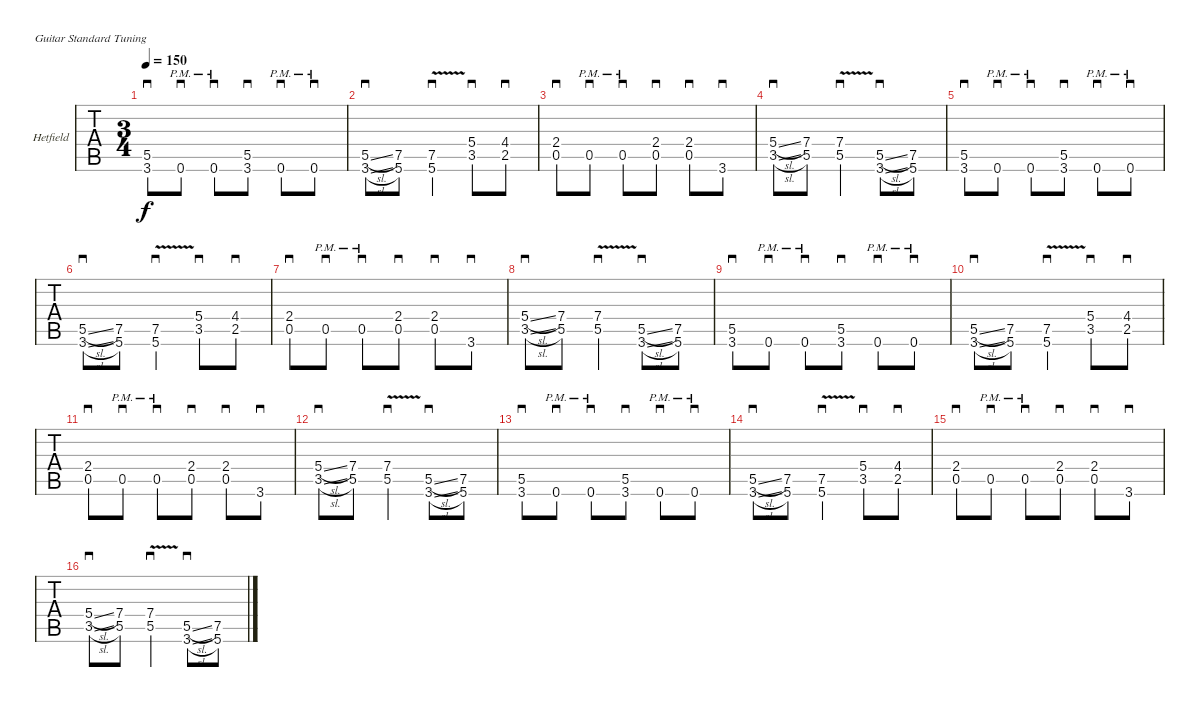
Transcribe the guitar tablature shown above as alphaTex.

\bracketExtendMode groupsimilarinstruments
\firstSystemTrackNameOrientation horizontal
\otherSystemsTrackNameOrientation horizontal
\track ("Guitar 1" "Hetfield") {instrument distortionguitar}
\staff {tabs}
\tuning (E4 B3 G3 D3 A2 E2)
\ts (3 4)
\tempo 150
\clef g2
\ks c
(5.5 3.6).8{sd dy f} 0.6{pm}.8{sd} 0.6{pm}.8{sd} (5.5 3.6).8{sd} 0.6{pm}.8{sd} 0.6{pm}.8{sd} |
(5.5{sl} 3.6{sl}).8{sd} (7.5 5.6).8 (7.5{v} 5.6{v}).4{sd} (5.4 3.5).8{sd} (4.4 2.5).8{sd} |
(2.4 0.5).8{sd} 0.5{pm}.8{sd} 0.5{pm}.8{sd} (2.4 0.5).8{sd} (2.4 0.5).8{sd} 3.6.8{sd} |
(5.4{sl} 3.5{sl}).8{sd} (7.4 5.5).8 (7.4{v} 5.5{v}).4{sd} (5.5{sl} 3.6{sl}).8{sd} (7.5 5.6).8 |
(5.5 3.6).8{sd} 0.6{pm}.8{sd} 0.6{pm}.8{sd} (5.5 3.6).8{sd} 0.6{pm}.8{sd} 0.6{pm}.8{sd} |
(5.5{sl} 3.6{sl}).8{sd} (7.5 5.6).8 (7.5{v} 5.6{v}).4{sd} (5.4 3.5).8{sd} (4.4 2.5).8{sd} |
(2.4 0.5).8{sd} 0.5{pm}.8{sd} 0.5{pm}.8{sd} (2.4 0.5).8{sd} (2.4 0.5).8{sd} 3.6.8{sd} |
(5.4{sl} 3.5{sl}).8{sd} (7.4 5.5).8 (7.4{v} 5.5{v}).4{sd} (5.5{sl} 3.6{sl}).8{sd} (7.5 5.6).8 |
(5.5 3.6).8{sd} 0.6{pm}.8{sd} 0.6{pm}.8{sd} (5.5 3.6).8{sd} 0.6{pm}.8{sd} 0.6{pm}.8{sd} |
(5.5{sl} 3.6{sl}).8{sd} (7.5 5.6).8 (7.5{v} 5.6{v}).4{sd} (5.4 3.5).8{sd} (4.4 2.5).8{sd} |
(2.4 0.5).8{sd} 0.5{pm}.8{sd} 0.5{pm}.8{sd} (2.4 0.5).8{sd} (2.4 0.5).8{sd} 3.6.8{sd} |
(5.4{sl} 3.5{sl}).8{sd} (7.4 5.5).8 (7.4{v} 5.5{v}).4{sd} (5.5{sl} 3.6{sl}).8{sd} (7.5 5.6).8 |
(5.5 3.6).8{sd} 0.6{pm}.8{sd} 0.6{pm}.8{sd} (5.5 3.6).8{sd} 0.6{pm}.8{sd} 0.6{pm}.8{sd} |
(5.5{sl} 3.6{sl}).8{sd} (7.5 5.6).8 (7.5{v} 5.6{v}).4{sd} (5.4 3.5).8{sd} (4.4 2.5).8{sd} |
(2.4 0.5).8{sd} 0.5{pm}.8{sd} 0.5{pm}.8{sd} (2.4 0.5).8{sd} (2.4 0.5).8{sd} 3.6.8{sd} |
(5.4{sl} 3.5{sl}).8{sd} (7.4 5.5).8 (7.4{v} 5.5{v}).4{sd} (5.5{sl} 3.6{sl}).8{sd} (7.5 5.6).8
